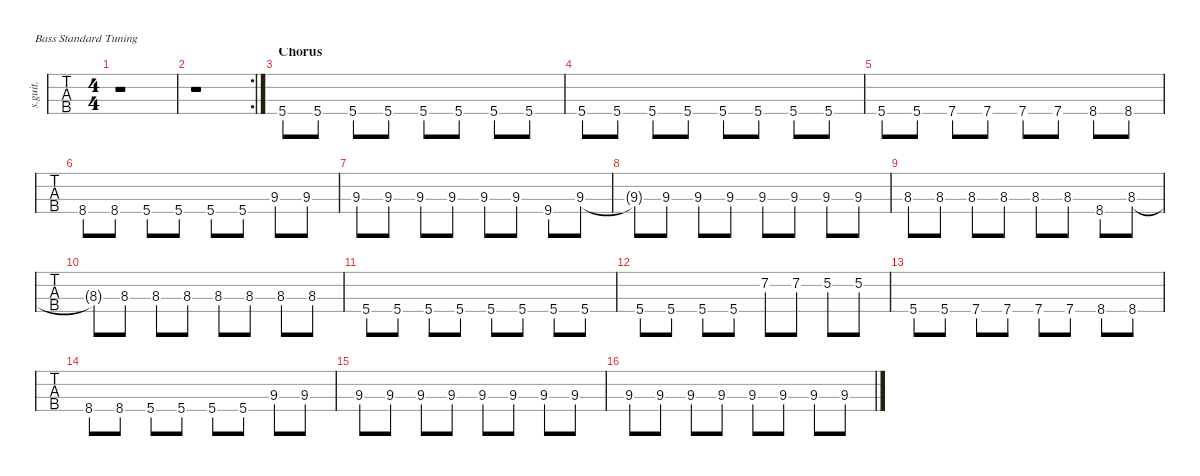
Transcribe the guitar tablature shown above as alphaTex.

\defaultSystemsLayout 4
\hideDynamics
\bracketExtendMode nobrackets
\track ("Electric Bass" "s.guit.") {instrument electricbassfinger}
\staff {tabs}
\tuning (G2 D2 A1 E1)
\ts (4 4)
\tempo (86 hide)
\clef f4
\ks c
r.1{dy mf} |
\rc 2
r.1 |
\section ("" "Chorus")
\tempo (173 hide)
5.4.8 5.4.8 5.4.8 5.4.8 5.4.8 5.4.8 5.4.8 5.4.8 |
5.4.8 5.4.8 5.4.8 5.4.8 5.4.8 5.4.8 5.4.8 5.4.8 |
5.4.8 5.4.8 7.4.8 7.4.8 7.4.8 7.4.8 8.4.8 8.4.8 |
8.4.8 8.4.8 5.4.8 5.4.8 5.4.8 5.4.8 9.3{acc #}.8 9.3{acc #}.8 |
9.3{acc #}.8 9.3{acc #}.8 9.3{acc #}.8 9.3{acc #}.8 9.3{acc #}.8 9.3{acc #}.8 9.4{acc #}.8 9.3{acc #}.8 |
9.3{t acc #}.8 9.3{acc #}.8 9.3{acc #}.8 9.3{acc #}.8 9.3{acc #}.8 9.3{acc #}.8 9.3{acc #}.8 9.3{acc #}.8 |
8.3.8 8.3.8 8.3.8 8.3.8 8.3.8 8.3.8 8.4.8 8.3.8 |
8.3{t}.8 8.3.8 8.3.8 8.3.8 8.3.8 8.3.8 8.3.8 8.3.8 |
5.4.8 5.4.8 5.4.8 5.4.8 5.4.8 5.4.8 5.4.8 5.4.8 |
5.4.8 5.4.8 5.4.8 5.4.8 7.2.8 7.2.8 5.2.8 5.2.8 |
5.4.8 5.4.8 7.4.8 7.4.8 7.4.8 7.4.8 8.4.8 8.4.8 |
8.4.8 8.4.8 5.4.8 5.4.8 5.4.8 5.4.8 9.3{acc #}.8 9.3{acc #}.8 |
9.3{acc #}.8 9.3{acc #}.8 9.3{acc #}.8 9.3{acc #}.8 9.3{acc #}.8 9.3{acc #}.8 9.3{acc #}.8 9.3{acc #}.8 |
9.3{acc #}.8 9.3{acc #}.8 9.3{acc #}.8 9.3{acc #}.8 9.3{acc #}.8 9.3{acc #}.8 9.3{acc #}.8 9.3{acc #}.8
